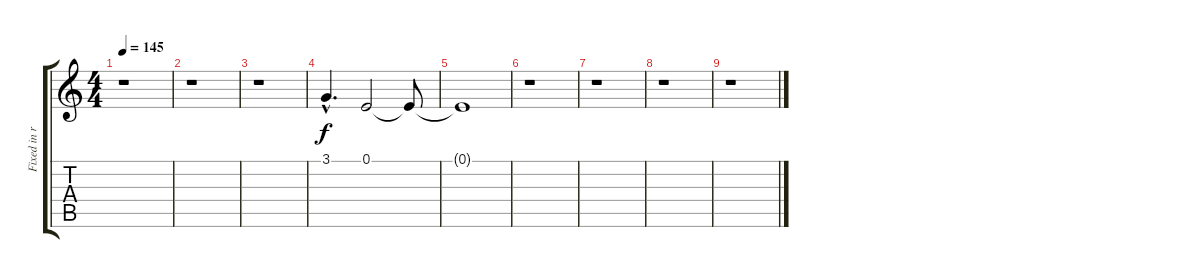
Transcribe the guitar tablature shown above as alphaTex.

\track ("Fixed in revision 2 - in case you're won" "Fixed in r") {instrument bassoon}
\staff {score tabs}
\tuning (E4 B3 G3 D3 A2 E2) {hide}
\ts (4 4)
\tempo 145
\clef g2
\ks c
r.1{dy f} |
r.1 |
r.1 |
3.1{hac}.4{d} 0.1.2 0.1{t}.8 |
0.1{t}.1 |
r.1 |
r.1 |
r.1 |
r.1
